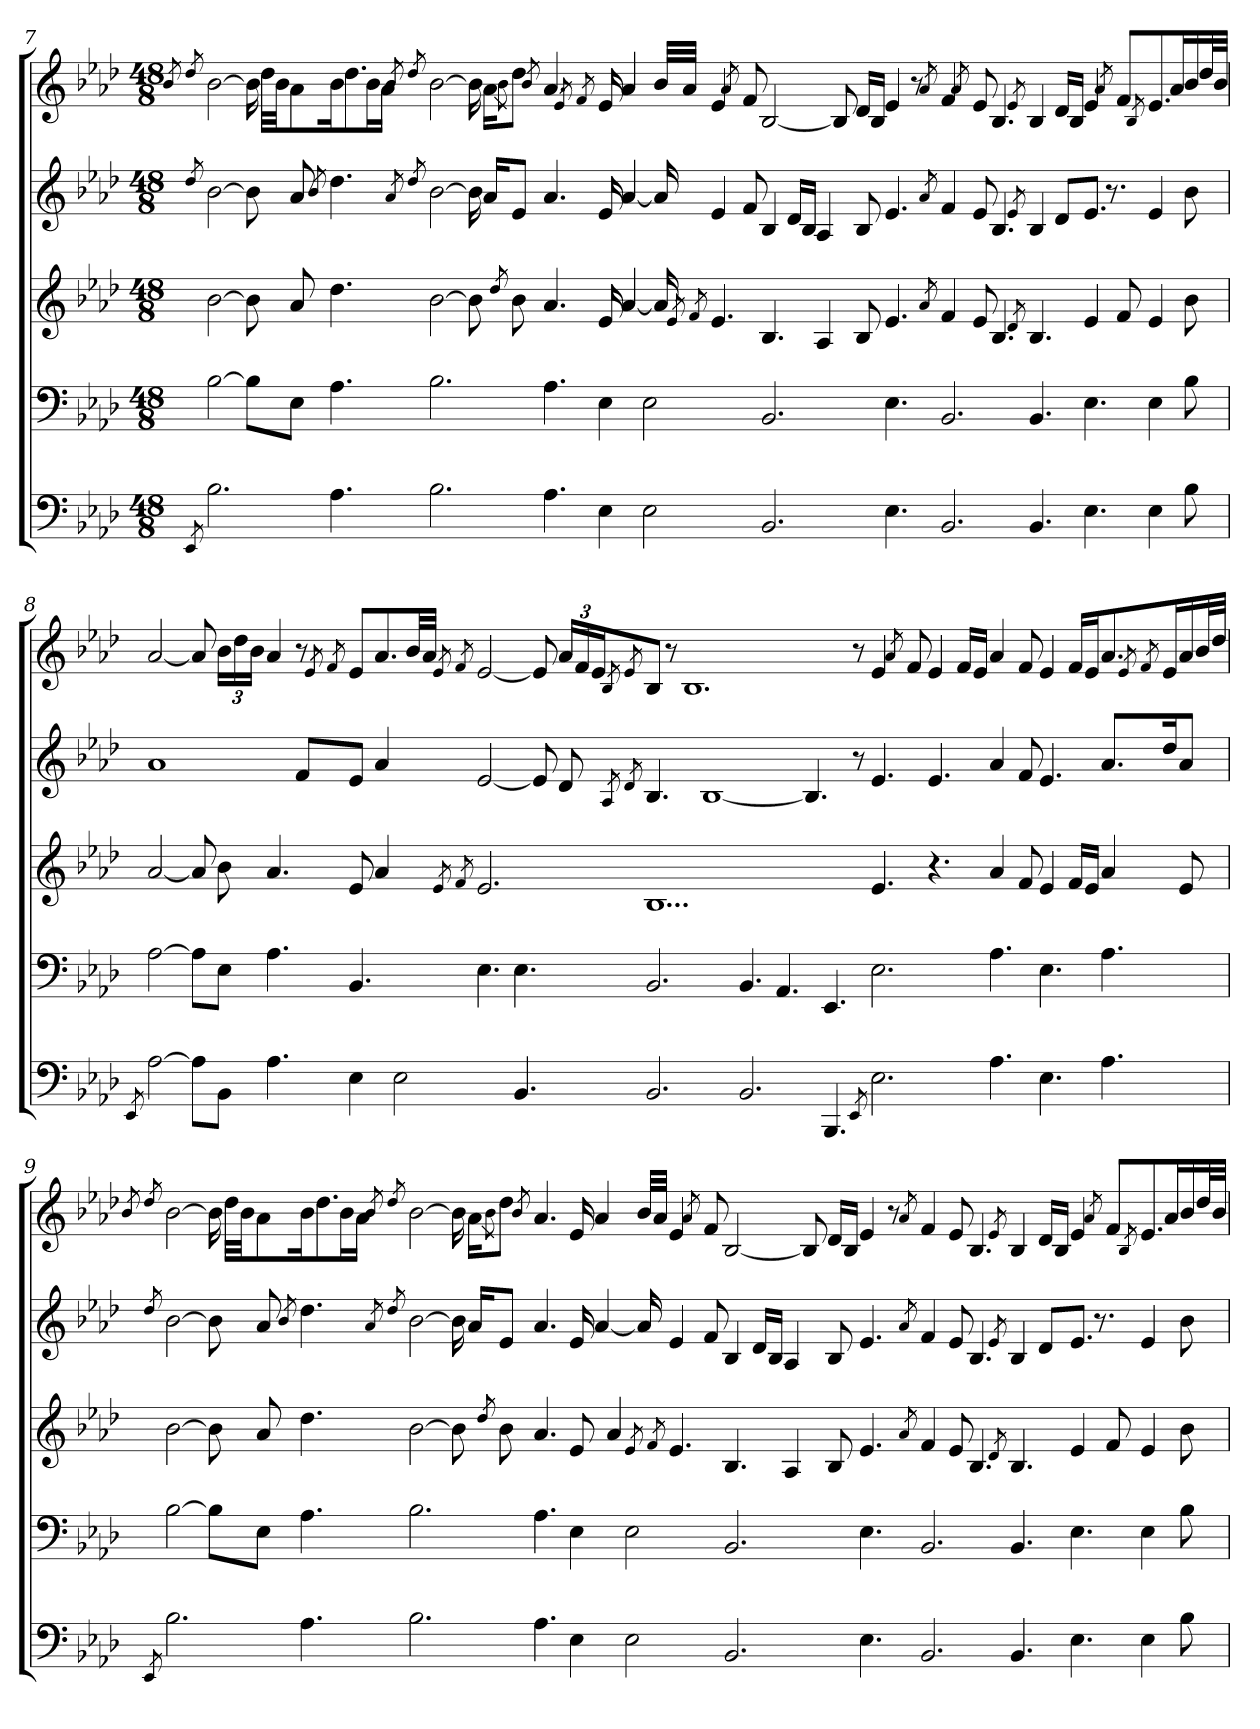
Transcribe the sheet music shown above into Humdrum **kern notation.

**kern	**kern	**kern	**kern	**kern
*part5	*part4	*part3	*part2	*part1
*staff5	*staff4	*staff3	*staff2	*staff1
*clefF4	*clefF4	*clefG2	*clefG2	*clefG2
*k[b-e-a-d-]	*k[b-e-a-d-]	*k[b-e-a-d-]	*k[b-e-a-d-]	*k[b-e-a-d-]
*M48/8	*M48/8	*M48/8	*M48/8	*M48/8
=7	=7	=7	=7	=7
.	.	.	.	8qb-
8qEE-	.	.	8qdd-	8qdd-
2.B-	[2B-	[2b-	[2b-	[2b-
.	8B-\L]	8b-]	8b-]	16b-]
.	.	.	.	32dd-\LLL
.	.	.	.	32b-\JJ
.	8E-\J	8a-	8a-	8a-\
.	.	.	8qb-	.
4.A-	4.A-	4.dd-	4.dd-	16b-\K
.	.	.	.	8.dd-\
.	.	.	.	16b-\L
.	.	.	.	16a-\JJ
.	.	.	8qa-	8qb-
.	.	.	8qdd-	8qdd-
2.B-	2.B-	[2b-	[2b-	[2b-
.	.	8b-]	16b-]	16b-]
.	.	.	16a-/KL	16a-\KL
.	.	8qdd-	.	8qb-\
.	.	8b-	8e-/J	8dd-\J
.	.	.	.	8qb-
4.A-	4.A-	4.a-	4.a-	4.a-
.	.	.	.	8qe-
.	.	.	.	8qf
4E-	4E-	16e-	16e-	16e-
.	.	[4a-	[4a-	4a-
2E-	2E-	.	.	.
.	.	16a-]	16a-]	32b-/LLL
.	.	.	.	32a-/JJJ
.	.	8qe-	.	.
.	.	8qf	.	.
.	.	4.e-	4e-	4e-
.	.	.	.	8qa-
.	.	.	8f	8f
2.BB-	2.BB-	4.B-	4B-	[2B-
.	.	.	16d-/LL	.
.	.	.	16B-/JJ	.
.	.	4A-	4A-	.
.	.	.	.	8B-]
.	.	8B-	8B-	16d-/LL
.	.	.	.	16B-/JJ
4.E-	4.E-	4.e-	4.e-	4e-
.	.	.	.	8r
.	.	8qa-	8qa-	8qa-
2.BB-	2.BB-	4f	4f	4f
.	.	.	.	8qa-
.	.	8e-	8e-	8e-
.	.	4.B-	4.B-	4.B-
.	.	8qd-	8qe-	8qe-
4.BB-	4.BB-	4.B-	4B-	4B-
.	.	.	8d-/L	16d-/LL
.	.	.	.	16B-/JJ
4.E-	4.E-	4e-	8.e-/J	4e-
.	.	.	8.r	.
.	.	.	.	8qa-
.	.	8f	.	8f/L
.	.	.	.	8qB-/
4E-	4E-	4e-	4e-	8.e-/
.	.	.	.	16a-/L
8B-	8B-	8b-	8b-	16b-/
.	.	.	.	32dd-/L
.	.	.	.	32b-/JJJ
=8	=8	=8	=8	=8
8qEE-	.	.	.	.
[2A-	[2A-	[2a-	1a-	[2a-
8A-\L]	8A-\L]	8a-]	.	8a-]
8BB-\J	8E-\J	8b-	.	24b-\LL
.	.	.	.	24dd-\
.	.	.	.	24b-\JJ
4.A-	4.A-	4.a-	.	4a-
.	.	.	8f/L	8r
.	.	.	.	8qe-
.	.	.	.	8qf
4E-	4.BB-	8e-	8e-/J	8e-/L
.	.	4a-	4a-	8.a-/
2E-	.	.	.	.
.	.	.	.	32b-/LL
.	.	.	.	32a-/JJJ
.	.	8qe-	.	8qe-
.	.	8qf	.	8qf
.	4.E-	2.e-	[2e-	[2e-
4.BB-	4.E-	.	.	.
.	.	.	8e-]	8e-]
.	.	.	8d-	24a-/LL
.	.	.	.	24f/
.	.	.	.	24e-/J
.	.	.	8qA-	8qB-/
.	.	.	8qd-	8qe-/
2.BB-	2.BB-	1...B-	4.B-	8B-/J
.	.	.	.	8r
.	.	.	.	1.B-
.	.	.	[1B-	.
2.BB-	4.BB-	.	.	.
.	4.AA-	.	.	.
.	.	.	4.B-]	.
4.BBB-	4.EE-	.	.	.
.	.	.	8r	8r
8qEE-	.	.	.	.
2.E-	2.E-	4.e-	4.e-	4e-
.	.	.	.	8qa-
.	.	.	.	8f
.	.	4.r	4.e-	4e-
.	.	.	.	16f/LL
.	.	.	.	16e-/JJ
4.A-	4.A-	4a-	4a-	4a-
.	.	8f	8f	8f
4.E-	4.E-	4e-	4.e-	4e-
.	.	16f/LL	.	16f/LL
.	.	16e-/JJ	.	16e-/J
4.A-	4.A-	4a-	8.a-/L	8.a-/
.	.	.	.	8qe-/
.	.	.	.	8qf/
.	.	.	16dd-/K	16e-/L
.	.	8e-	8a-/J	16a-/
.	.	.	.	32b-/L
.	.	.	.	32dd-/JJJ
=9	=9	=9	=9	=9
.	.	.	.	8qb-
8qEE-	.	.	8qdd-	8qdd-
2.B-	[2B-	[2b-	[2b-	[2b-
.	8B-\L]	8b-]	8b-]	16b-]
.	.	.	.	32dd-\LLL
.	.	.	.	32b-\JJ
.	8E-\J	8a-	8a-	8a-\
.	.	.	8qb-	.
4.A-	4.A-	4.dd-	4.dd-	16b-\K
.	.	.	.	8.dd-\
.	.	.	.	16b-\L
.	.	.	.	16a-\JJ
.	.	.	8qa-	8qb-
.	.	.	8qdd-	8qdd-
2.B-	2.B-	[2b-	[2b-	[2b-
.	.	8b-]	16b-]	16b-]
.	.	.	16a-/KL	16a-\KL
.	.	8qdd-	.	8qb-\
.	.	8b-	8e-/J	8dd-\J
.	.	.	.	8qb-
4.A-	4.A-	4.a-	4.a-	4.a-
4E-	4E-	8e-	16e-	16e-
.	.	.	[4a-	4a-
.	.	4a-	.	.
2E-	2E-	.	.	.
.	.	.	16a-]	32b-/LLL
.	.	.	.	32a-/JJJ
.	.	8qe-	.	.
.	.	8qf	.	.
.	.	4.e-	4e-	4e-
.	.	.	.	8qa-
.	.	.	8f	8f
2.BB-	2.BB-	4.B-	4B-	[2B-
.	.	.	16d-/LL	.
.	.	.	16B-/JJ	.
.	.	4A-	4A-	.
.	.	.	.	8B-]
.	.	8B-	8B-	16d-/LL
.	.	.	.	16B-/JJ
4.E-	4.E-	4.e-	4.e-	4e-
.	.	.	.	8r
.	.	8qa-	8qa-	8qa-
2.BB-	2.BB-	4f	4f	4f
.	.	8e-	8e-	8e-
.	.	4.B-	4.B-	4.B-
.	.	8qd-	8qe-	8qe-
4.BB-	4.BB-	4.B-	4B-	4B-
.	.	.	8d-/L	16d-/LL
.	.	.	.	16B-/JJ
4.E-	4.E-	4e-	8.e-/J	4e-
.	.	.	8.r	.
.	.	.	.	8qa-
.	.	8f	.	8f/L
.	.	.	.	8qB-/
4E-	4E-	4e-	4e-	8.e-/
.	.	.	.	16a-/L
8B-	8B-	8b-	8b-	16b-/
.	.	.	.	32dd-/L
.	.	.	.	32b-/JJJ
=	=	=	=	=
*-	*-	*-	*-	*-
